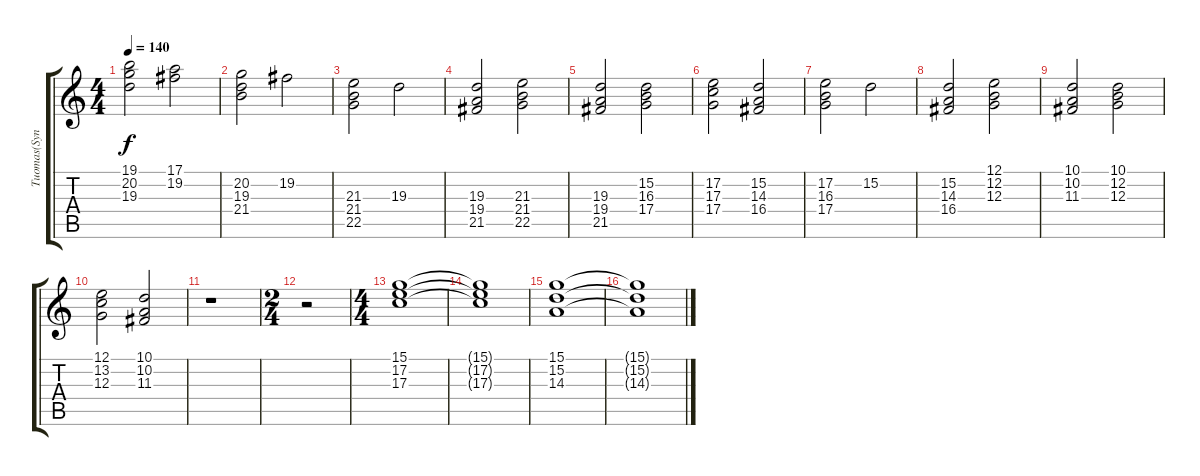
\track ("Tuomas(Synth Strings)" "Tuomas(Syn") {instrument synthstrings1}
\staff {score tabs}
\tuning (E4 B3 G3 D3 A2 E2) {hide}
\ts (4 4)
\tempo 140
\clef g2
\ks c
(19.1 20.2 19.3).2{dy f} (17.1 19.2).2 |
(20.2 19.3 21.4).2 19.2.2 |
(21.3 21.4 22.5).2 19.3.2 |
(19.3 19.4 21.5).2 (21.3 21.4 22.5).2 |
(19.3 19.4 21.5).2 (15.2 16.3 17.4).2 |
(17.2 17.3 17.4).2 (15.2 14.3 16.4).2 |
(17.2 16.3 17.4).2 15.2.2 |
(15.2 14.3 16.4).2 (12.1 12.2 12.3).2 |
(10.1 10.2 11.3).2 (10.1 12.2 12.3).2 |
(12.1 13.2 12.3).2 (10.1 10.2 11.3).2 |
r.1 |
\ts (2 4)
r.2 |
\ts (4 4)
(15.1 17.2 17.3).1 |
(15.1{t} 17.2{t} 17.3{t}).1 |
(15.1 15.2 14.3).1 |
(15.1{t} 15.2{t} 14.3{t}).1
